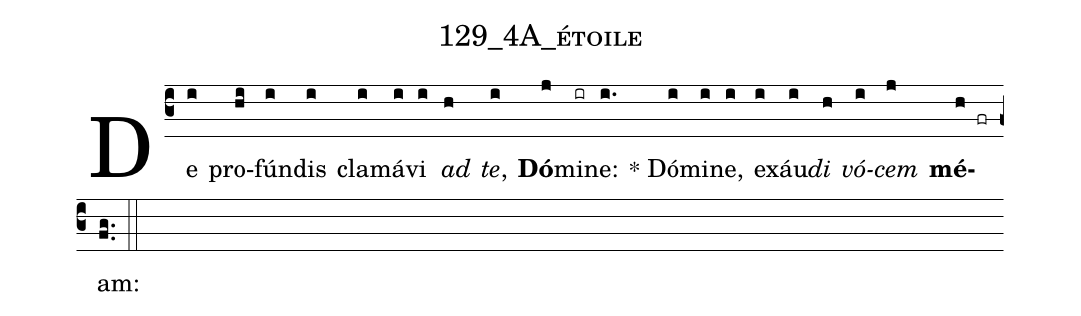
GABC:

name:129_4A_étoile;
%%
(c3) De(i) pro(hi)fún(i)dis(i) cla(i)má(i)vi(i) <i>ad</i>(h) <i>te</i>,(i) <b>Dó</b>(j)mi(ir)ne:(i.) * Dó(i)mi(i)ne,(i) ex(i)áu(i)<i>di</i>(h) <i>vó</i>(i)<i>cem</i>(j) <b>mé</b>(h fr)am:(fg..) (::)
